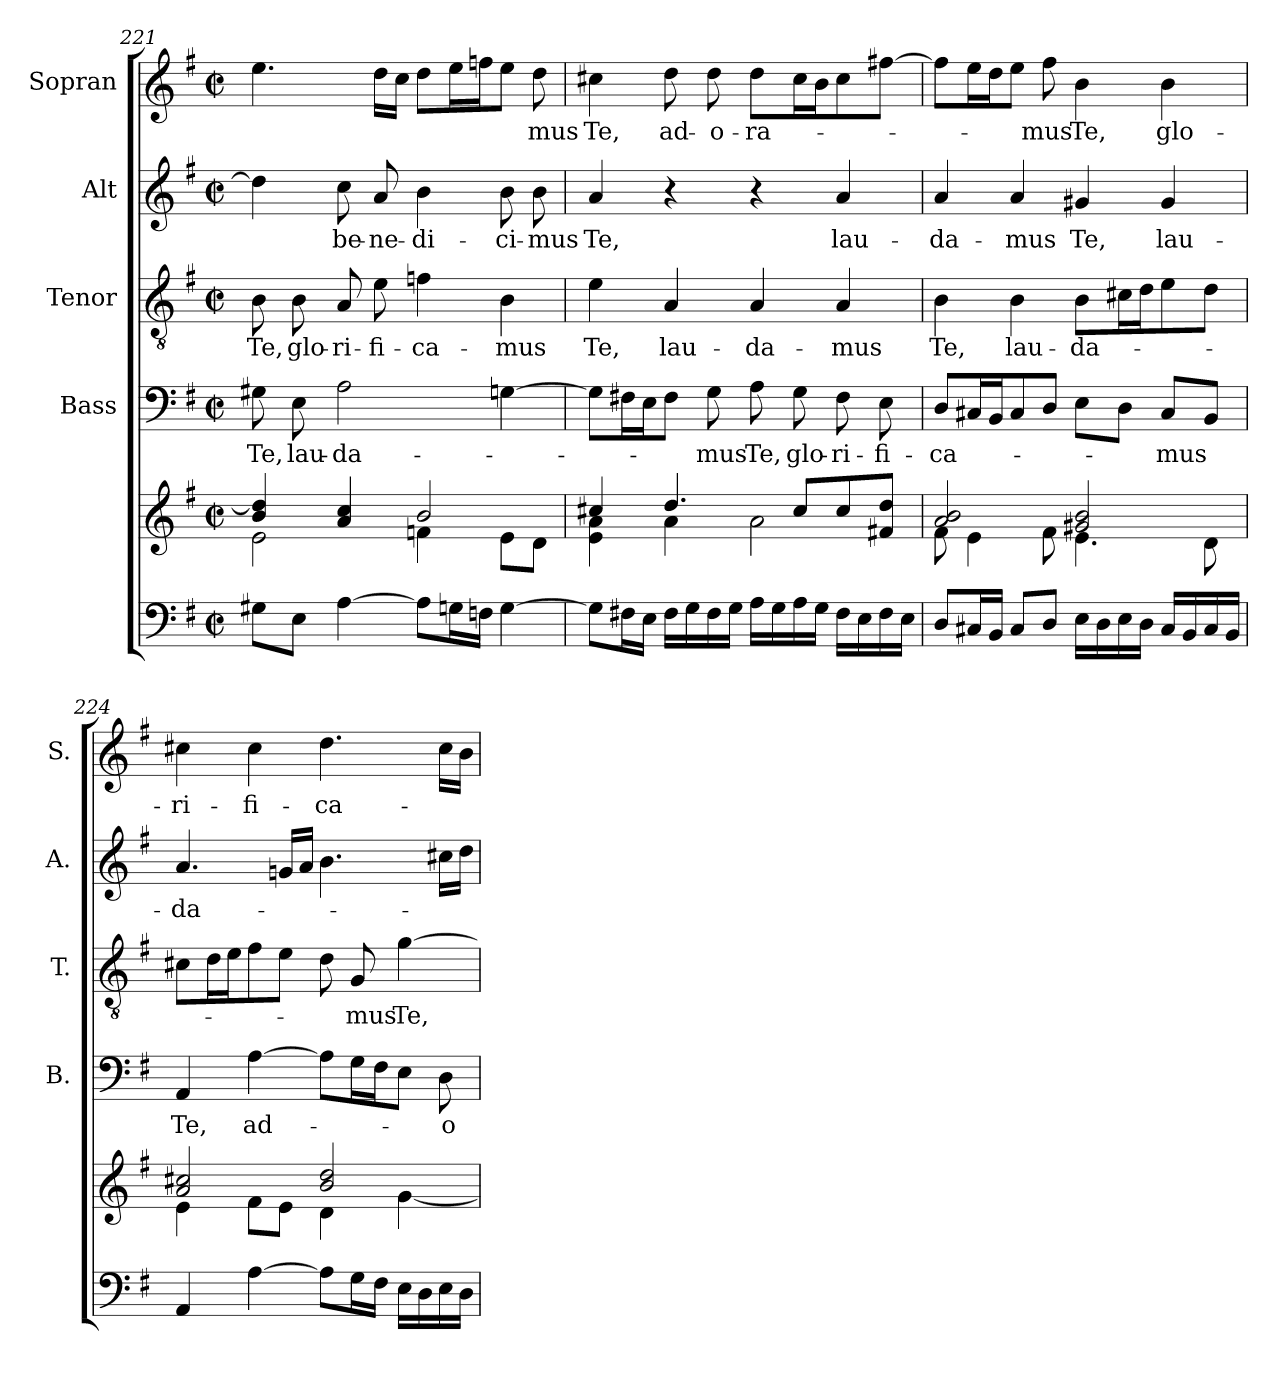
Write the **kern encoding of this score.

**kern	**kern	**kern	**text	**kern	**text	**kern	**text	**kern	**text
*part5	*part5	*part4	*part4	*part3	*part3	*part2	*part2	*part1	*part1
*staff6	*staff5	*staff4	*staff4	*staff3	*staff3	*staff2	*staff2	*staff1	*staff1
*	*	*I"Bass	*	*I"Tenor	*	*I"Alt	*	*I"Sopran	*
*	*	*I'B.	*	*I'T.	*	*I'A.	*	*I'S.	*
*clefF4	*clefG2	*clefF4	*	*clefGv2	*	*clefG2	*	*clefG2	*
*k[f#]	*k[f#]	*k[f#]	*	*k[f#]	*	*k[f#]	*	*k[f#]	*
*G:	*G:	*G:	*	*G:	*	*G:	*	*G:	*
*M2/2	*M2/2	*M2/2	*	*M2/2	*	*M2/2	*	*M2/2	*
*met(c|)	*met(c|)	*met(c|)	*	*met(c|)	*	*met(c|)	*	*met(c|)	*
=221	=221	=221	=221	=221	=221	=221	=221	=221	=221
*	*^	*	*	*	*	*	*	*	*
!	!	!	!	!LO:LY:b	!	!LO:LY:b	!	!	!	!
8G#X\L	4b/ 4dd/]	2e\	8G#X\	Te,	8B\	Te,	4dd\]	.	4.ee\	.
!	!	!	!	!LO:LY:b	!	!LO:LY:b	!	!	!	!
8E\J	.	.	8E\	lau-	8B\	glo-	.	.	.	.
!	!	!	!	!LO:LY:b	!	!LO:LY:b	!	!LO:LY:b	!	!
[4A\	4a/ 4cc/	.	2A\	-da-	8A/	-ri-	8cc\	be-	.	.
!	!	!	!	!	!	!LO:LY:b	!	!LO:LY:b	!	!
.	.	.	.	.	8e\	-fi-	8a/	-ne-	16dd\LL	.
.	.	.	.	.	.	.	.	.	16cc\JJ	.
!	!	!	!	!	!	!LO:LY:b	!	!LO:LY:b	!	!
8A\L]	2b/	4fn\	.	.	4fn\	-ca-	4b\	-di-	8dd\L	.
16Gn\L	.	.	.	.	.	.	.	.	16ee\L	.
16Fn\JJ	.	.	.	.	.	.	.	.	16ffn\J	.
!	!	!	!	!	!	!LO:LY:b	!	!LO:LY:b	!	!
[4G\	.	8e\L	[4Gn\	.	4B\	-mus	8b\	-ci-	8ee\J	.
!	!	!	!	!	!	!	!	!LO:LY:b	!	!LO:LY:b
.	.	8d\J	.	.	.	.	8b\	-mus	8dd\	-mus
=222	=222	=222	=222	=222	=222	=222	=222	=222	=222	=222
!	!	!	!	!	!	!LO:LY:b	!	!LO:LY:b	!	!LO:LY:b
8G\L]	4cc#X/	4e\ 4a\	8G\L]	.	4e\	Te,	4a/	Te,	4cc#X\	Te,
16F#X\L	.	.	16F#X\L	.	.	.	.	.	.	.
16E\JJ	.	.	16E\J	.	.	.	.	.	.	.
!	!	!	!	!	!	!LO:LY:b	!	!	!	!LO:LY:b
16F#\LL	4.dd/	4a\	8F#\J	.	4A/	lau-	4r	.	8dd\	ad-
16G\	.	.	.	.	.	.	.	.	.	.
!	!	!	!	!LO:LY:b	!	!	!	!	!	!LO:LY:b
16F#\	.	.	8G\	-mus	.	.	.	.	8dd\	-o-
16G\JJ	.	.	.	.	.	.	.	.	.	.
!	!	!	!	!LO:LY:b	!	!LO:LY:b	!	!	!	!LO:LY:b
16A\LL	.	2a\	8A\	Te,	4A/	-da-	4r	.	8dd\L	-ra-
16G\	.	.	.	.	.	.	.	.	.	.
!	!	!	!	!LO:LY:b	!	!	!	!	!	!
16A\	8cc#/L	.	8G\	glo-	.	.	.	.	16cc#\L	.
16G\JJ	.	.	.	.	.	.	.	.	16b\J	.
!	!	!	!	!LO:LY:b	!	!LO:LY:b	!	!LO:LY:b	!	!
16F#\LL	8cc#/	.	8F#\	-ri-	4A/	-mus	4a/	lau-	8cc#\	.
16E\	.	.	.	.	.	.	.	.	.	.
!	!	!	!	!LO:LY:b	!	!	!	!	!	!
16F#\	8f#X/ 8dd/J	.	8E\	-fi-	.	.	.	.	[8ff#X\J	.
16E\JJ	.	.	.	.	.	.	.	.	.	.
!!LO:PB:g=z
=223	=223	=223	=223	=223	=223	=223	=223	=223	=223	=223
!	!	!	!	!LO:LY:b	!	!LO:LY:b	!	!LO:LY:b	!	!
8D/L	2a/ 2b/	8f#\	8D/L	-ca-	4B\	Te,	4a/	-da-	8ff#\L]	.
16C#X/L	.	4e\	16C#X/L	.	.	.	.	.	16ee\L	.
16BB/JJ	.	.	16BB/J	.	.	.	.	.	16dd\J	.
!	!	!	!	!	!	!LO:LY:b	!	!LO:LY:b	!	!
8C#/L	.	.	8C#/	.	4B\	lau-	4a/	-mus	8ee\J	.
!	!	!	!	!	!	!	!	!	!	!LO:LY:b
8D/J	.	8f#\	8D/J	.	.	.	.	.	8ff#\	-mus
!	!	!	!	!	!	!LO:LY:b	!	!LO:LY:b	!	!LO:LY:b
16E\LL	2g#X/ 2b/	4.e\	8E\L	.	8B\L	-da-	4g#X/	Te,	4b\	Te,
16D\	.	.	.	.	.	.	.	.	.	.
16E\	.	.	8D\J	.	16c#X\L	.	.	.	.	.
16D\JJ	.	.	.	.	16d\J	.	.	.	.	.
!	!	!	!	!LO:LY:b	!	!	!	!LO:LY:b	!	!LO:LY:b
16C#/LL	.	.	8C#/L	-mus	8e\	.	4g#/	lau-	4b\	glo-
16BB/	.	.	.	.	.	.	.	.	.	.
16C#/	.	8d\	8BB/J	.	8d\J	.	.	.	.	.
16BB/JJ	.	.	.	.	.	.	.	.	.	.
=224	=224	=224	=224	=224	=224	=224	=224	=224	=224	=224
!	!	!	!	!LO:LY:b	!	!	!	!LO:LY:b	!	!LO:LY:b
4AA/	2a/ 2cc#X/	4e\	4AA/	Te,	8c#X\L	.	4.a/	-da-	4cc#X\	-ri-
.	.	.	.	.	16d\L	.	.	.	.	.
.	.	.	.	.	16e\J	.	.	.	.	.
!	!	!	!	!LO:LY:b	!	!	!	!	!	!LO:LY:b
[4A\	.	8f#\L	[4A\	ad-	8f#\	.	.	.	4cc#\	-fi-
.	.	8e\J	.	.	8e\J	.	16gn/LL	.	.	.
.	.	.	.	.	.	.	16a/JJ	.	.	.
!	!	!	!	!	!	!	!	!	!	!LO:LY:b
8A\L]	2b/ 2dd/	4d\	8A\L]	.	8d\	.	4.b\	.	4.dd\	-ca-
!	!	!	!	!	!	!LO:LY:b	!	!	!	!
16G\L	.	.	16G\L	.	8G/	-mus	.	.	.	.
16F#\JJ	.	.	16F#\J	.	.	.	.	.	.	.
!	!	!	!	!	!	!LO:LY:b	!	!	!	!
16E\LL	.	[<4g\	8E\J	.	[4g\	Te,	.	.	.	.
16D\	.	.	.	.	.	.	.	.	.	.
!	!	!	!	!LO:LY:b	!	!	!	!	!	!
16E\	.	.	8D\	-o-	.	.	16cc#X\LL	.	16cc#\LL	.
16D\JJ	.	.	.	.	.	.	16dd\JJ	.	16b\JJ	.
*	*v	*v	*	*	*	*	*	*	*	*
=	=	=	=	=	=	=	=	=	=
*-	*-	*-	*-	*-	*-	*-	*-	*-	*-
